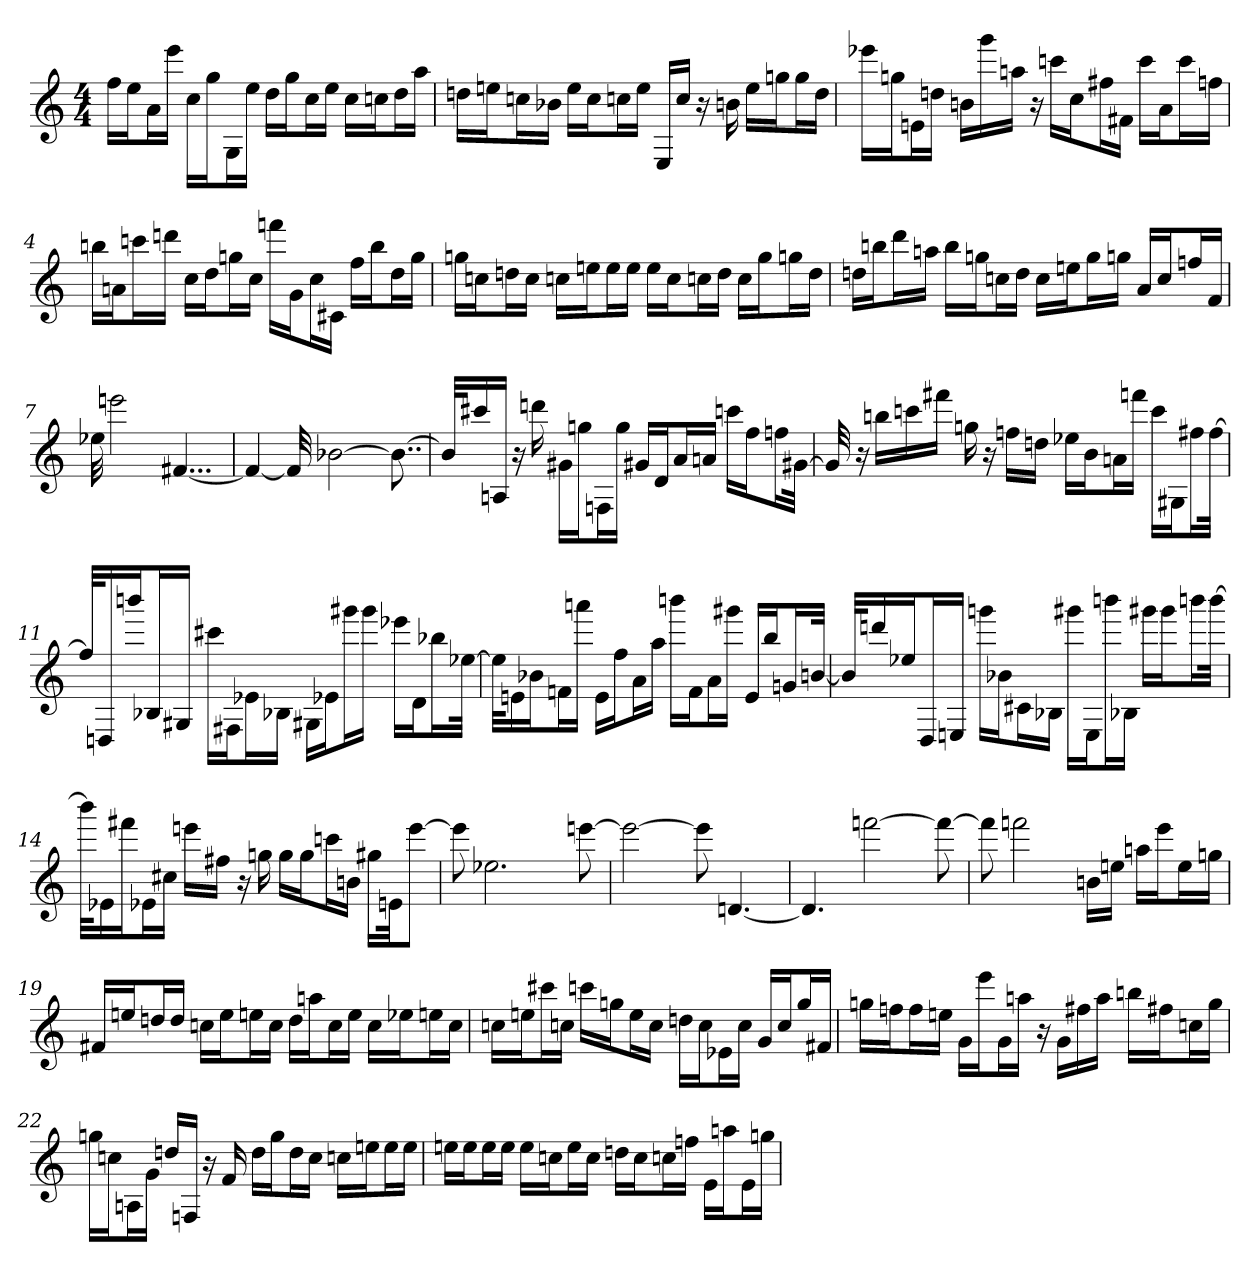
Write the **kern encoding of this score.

**kern
*part1
*staff1
*clefG2
*M4/4
=1
16ff\LL
16ee\J
16a\L
16eee\JJ
16cc\LL
16gg\J
16G\L
16ee\JJ
16dd\LL
16gg\J
16cc\L
16ee\JJ
16cc\LL
16ccn\J
16dd\L
16aa\JJ
=2
16ddn\LL
16een\J
16ccn\L
16b-X\JJ
16ee\LL
16cc\J
16ccn\L
16ee\JJ
16E/LL
16cc/JJ
16r
16bn
16ee\LL
16ggn\J
16gg\L
16dd\JJ
=3
16eee-X\LL
16ggn\J
16en\L
16ddn\JJ
16bn\LL
16ggg\
16aan\JJ
16r
16cccn\LL
16cc\J
16ff#X\L
16f#X\JJ
16ccc\LL
16a\J
16ccc\L
16ffn\JJ
=4
16bbn\LL
16an\J
16cccn\L
16dddn\JJ
16cc\LL
16dd\J
16ggn\L
16cc\JJ
16fffn\LL
16g\J
16cc\L
16c#X\JJ
16ff\LL
16bb\J
16dd\L
16gg\JJ
=5
16ggn\LL
16ccn\J
16ddn\L
16cc\JJ
16ccn\LL
16een\J
16ee\L
16ee\JJ
16ee\LL
16cc\J
16ccn\L
16dd\JJ
16cc\LL
16gg\J
16ggn\L
16dd\JJ
=6
16ddn\LL
16bbn\J
16ddd\L
16aan\JJ
16bb\LL
16ggn\J
16ccn\L
16dd\JJ
16cc\LL
16een\J
16gg\L
16ggn\JJ
16a/LL
16cc/J
16ffn/L
16f/JJ
=7
32ee-X
2eeen
[4...f#X
=8
4f#_
32f#]
[2b-X
8..b-_
=9
32b-/KLL]
16ccc#X/
16An/JJ
16r
16dddn
16g#X\LL
16ggn\J
16Fn\L
16gg\JJ
16g#X/LL
16d/J
16a/L
16an/JJ
16cccn\LL
16ff\J
16ffn\L
[32g#X\JJk
=10
32g#]
16r
16bbn\LL
16cccn\
16fff#X\JJ
16ggn
16r
16ffn\LL
16ddn\JJ
16ee-X\LL
16b\J
16an\L
16fffn\JJ
16ccc\LL
16G#X\J
16ff#X\L
[32ff#\JJk
=11
32ff#/KLL]
16Dn/
16bbbn/J
16B-X/L
16G#X/JJ
16ccc#X\LL
16F#X\J
16e-X\L
16B-X\JJ
16G#X\LL
16e-X\J
16ggg#X\L
16ggg#\JJ
16eee-X\LL
16d\J
16bb-X\L
[32ee-X\JJk
=12
32ee-\KLL]
16en\
16b-X\J
16fn\L
16aaan\JJ
16e\LL
16ff\J
16a\L
16aa\JJ
16bbbn\LL
16f\J
16a\L
16ggg#X\JJ
16e/LL
16bb/J
16gn/L
[32bn/JJk
=13
32b/KLL]
16dddn/
16ee-X/J
16D/L
16En/JJ
16gggn\LL
16b-X\J
16c#X\L
16B-X\JJ
16ggg#X\LL
16E\J
16bbbn\L
16B-X\JJ
16ggg#X\LL
16ggg#\J
16bbbn\L
[32bbb\JJk
=14
32bbb\KLL]
16e-X\
16fff#X\J
16e-X\L
16cc#X\JJ
16eeen\LL
16ff#X\JJ
16r
16ggn
16gg\LL
16gg\J
16cccn\L
16bn\JJ
16gg#X\LL
32en\Jk
[8eee\J
=15
8eee]
2.ee-X
[8eeen
=16
2eee_
8eee]
[4.dn
=17
4.d]
[2fffn
8fff_
=18
8fff]
2fffn
16bn\LL
16een\JJ
16aan\LL
16eee\J
16ee\L
16ggn\JJ
=19
16f#X/LL
16een/J
16ddn/L
16dd/JJ
16ccn\LL
16ee\J
16een\L
16cc\JJ
16dd\LL
16aan\J
16cc\L
16ee\JJ
16cc\LL
16ee-X\J
16een\L
16cc\JJ
=20
16ccn\LL
16een\J
16ccc#X\L
16ccn\JJ
16cccn\LL
16ggn\J
16ee\L
16cc\JJ
16ddn\LL
16cc\J
16e-X\L
16cc\JJ
16g/LL
16cc/J
16gg/L
16f#X/JJ
=21
16ggn\LL
16ffn\J
16ff\L
16een\JJ
16g\LL
16eee\J
16g\L
16aan\JJ
16r
16g\LL
16ff#X\
16aa\JJ
16bbn\LL
16ff#X\J
16ccn\L
16gg\JJ
=22
16ggn\LL
16ccn\J
16An\L
16g\JJ
16ddn/LL
16Fn/JJ
16r
16f
16dd\LL
16gg\J
16dd\L
16cc\JJ
16ccn\LL
16een\J
16ee\L
16ee\JJ
=23
16een\LL
16ee\J
16ee\L
16ee\JJ
16ee\LL
16ccn\J
16ee\L
16cc\JJ
16ddn\LL
16cc\J
16ccn\L
16ffn\JJ
16e\LL
16aan\J
16e\L
16ggn\JJ
=
*-
